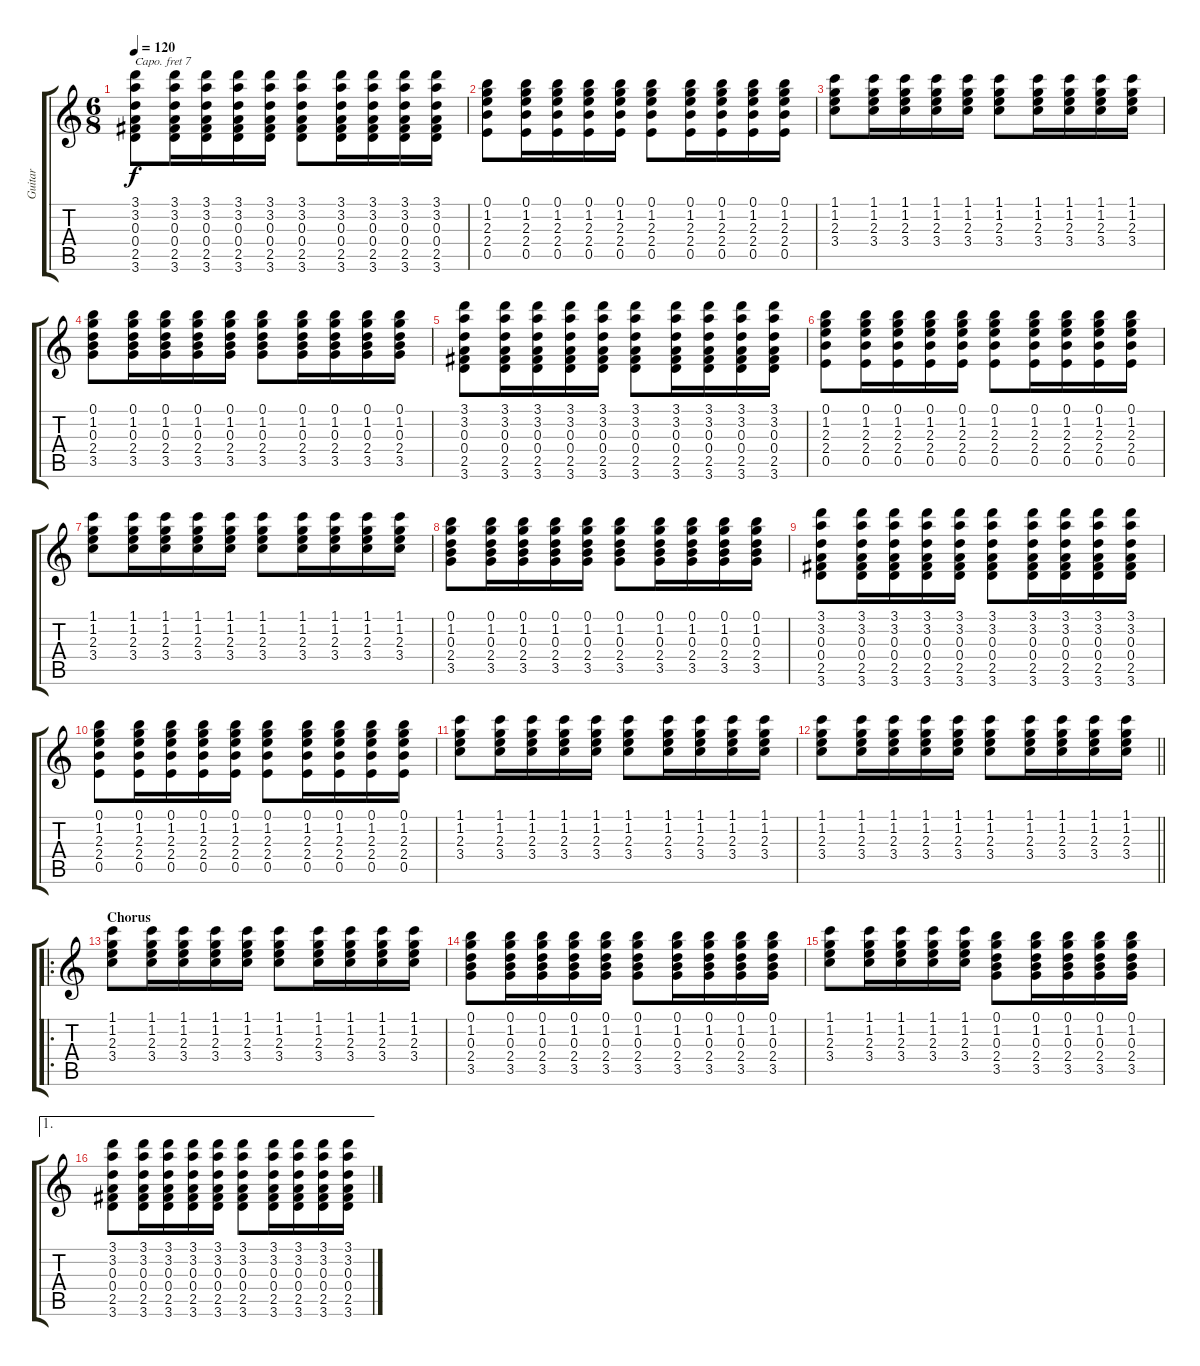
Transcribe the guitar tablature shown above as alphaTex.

\track ("Guitar" "Guitar") {instrument acousticguitarnylon}
\staff {score tabs}
\capo 7
\tuning (E4 B3 G3 D3 A2 E2) {hide}
\ts (6 8)
\tempo 120
\clef g2
\ks c
(3.1 3.2 0.3 0.4 2.5 3.6).8{dy f} (3.1 3.2 0.3 0.4 2.5 3.6).16 (3.1 3.2 0.3 0.4 2.5 3.6).16 (3.1 3.2 0.3 0.4 2.5 3.6).16 (3.1 3.2 0.3 0.4 2.5 3.6).16 (3.1 3.2 0.3 0.4 2.5 3.6).8 (3.1 3.2 0.3 0.4 2.5 3.6).16 (3.1 3.2 0.3 0.4 2.5 3.6).16 (3.1 3.2 0.3 0.4 2.5 3.6).16 (3.1 3.2 0.3 0.4 2.5 3.6).16 |
(0.1 1.2 2.3 2.4 0.5).8 (0.1 1.2 2.3 2.4 0.5).16 (0.1 1.2 2.3 2.4 0.5).16 (0.1 1.2 2.3 2.4 0.5).16 (0.1 1.2 2.3 2.4 0.5).16 (0.1 1.2 2.3 2.4 0.5).8 (0.1 1.2 2.3 2.4 0.5).16 (0.1 1.2 2.3 2.4 0.5).16 (0.1 1.2 2.3 2.4 0.5).16 (0.1 1.2 2.3 2.4 0.5).16 |
(1.1 1.2 2.3 3.4).8 (1.1 1.2 2.3 3.4).16 (1.1 1.2 2.3 3.4).16 (1.1 1.2 2.3 3.4).16 (1.1 1.2 2.3 3.4).16 (1.1 1.2 2.3 3.4).8 (1.1 1.2 2.3 3.4).16 (1.1 1.2 2.3 3.4).16 (1.1 1.2 2.3 3.4).16 (1.1 1.2 2.3 3.4).16 |
(0.1 1.2 0.3 2.4 3.5).8 (0.1 1.2 0.3 2.4 3.5).16 (0.1 1.2 0.3 2.4 3.5).16 (0.1 1.2 0.3 2.4 3.5).16 (0.1 1.2 0.3 2.4 3.5).16 (0.1 1.2 0.3 2.4 3.5).8 (0.1 1.2 0.3 2.4 3.5).16 (0.1 1.2 0.3 2.4 3.5).16 (0.1 1.2 0.3 2.4 3.5).16 (0.1 1.2 0.3 2.4 3.5).16 |
(3.1 3.2 0.3 0.4 2.5 3.6).8 (3.1 3.2 0.3 0.4 2.5 3.6).16 (3.1 3.2 0.3 0.4 2.5 3.6).16 (3.1 3.2 0.3 0.4 2.5 3.6).16 (3.1 3.2 0.3 0.4 2.5 3.6).16 (3.1 3.2 0.3 0.4 2.5 3.6).8 (3.1 3.2 0.3 0.4 2.5 3.6).16 (3.1 3.2 0.3 0.4 2.5 3.6).16 (3.1 3.2 0.3 0.4 2.5 3.6).16 (3.1 3.2 0.3 0.4 2.5 3.6).16 |
(0.1 1.2 2.3 2.4 0.5).8 (0.1 1.2 2.3 2.4 0.5).16 (0.1 1.2 2.3 2.4 0.5).16 (0.1 1.2 2.3 2.4 0.5).16 (0.1 1.2 2.3 2.4 0.5).16 (0.1 1.2 2.3 2.4 0.5).8 (0.1 1.2 2.3 2.4 0.5).16 (0.1 1.2 2.3 2.4 0.5).16 (0.1 1.2 2.3 2.4 0.5).16 (0.1 1.2 2.3 2.4 0.5).16 |
(1.1 1.2 2.3 3.4).8 (1.1 1.2 2.3 3.4).16 (1.1 1.2 2.3 3.4).16 (1.1 1.2 2.3 3.4).16 (1.1 1.2 2.3 3.4).16 (1.1 1.2 2.3 3.4).8 (1.1 1.2 2.3 3.4).16 (1.1 1.2 2.3 3.4).16 (1.1 1.2 2.3 3.4).16 (1.1 1.2 2.3 3.4).16 |
(0.1 1.2 0.3 2.4 3.5).8 (0.1 1.2 0.3 2.4 3.5).16 (0.1 1.2 0.3 2.4 3.5).16 (0.1 1.2 0.3 2.4 3.5).16 (0.1 1.2 0.3 2.4 3.5).16 (0.1 1.2 0.3 2.4 3.5).8 (0.1 1.2 0.3 2.4 3.5).16 (0.1 1.2 0.3 2.4 3.5).16 (0.1 1.2 0.3 2.4 3.5).16 (0.1 1.2 0.3 2.4 3.5).16 |
(3.1 3.2 0.3 0.4 2.5 3.6).8 (3.1 3.2 0.3 0.4 2.5 3.6).16 (3.1 3.2 0.3 0.4 2.5 3.6).16 (3.1 3.2 0.3 0.4 2.5 3.6).16 (3.1 3.2 0.3 0.4 2.5 3.6).16 (3.1 3.2 0.3 0.4 2.5 3.6).8 (3.1 3.2 0.3 0.4 2.5 3.6).16 (3.1 3.2 0.3 0.4 2.5 3.6).16 (3.1 3.2 0.3 0.4 2.5 3.6).16 (3.1 3.2 0.3 0.4 2.5 3.6).16 |
(0.1 1.2 2.3 2.4 0.5).8 (0.1 1.2 2.3 2.4 0.5).16 (0.1 1.2 2.3 2.4 0.5).16 (0.1 1.2 2.3 2.4 0.5).16 (0.1 1.2 2.3 2.4 0.5).16 (0.1 1.2 2.3 2.4 0.5).8 (0.1 1.2 2.3 2.4 0.5).16 (0.1 1.2 2.3 2.4 0.5).16 (0.1 1.2 2.3 2.4 0.5).16 (0.1 1.2 2.3 2.4 0.5).16 |
(1.1 1.2 2.3 3.4).8 (1.1 1.2 2.3 3.4).16 (1.1 1.2 2.3 3.4).16 (1.1 1.2 2.3 3.4).16 (1.1 1.2 2.3 3.4).16 (1.1 1.2 2.3 3.4).8 (1.1 1.2 2.3 3.4).16 (1.1 1.2 2.3 3.4).16 (1.1 1.2 2.3 3.4).16 (1.1 1.2 2.3 3.4).16 |
\barLineRight lightlight
(1.1 1.2 2.3 3.4).8 (1.1 1.2 2.3 3.4).16 (1.1 1.2 2.3 3.4).16 (1.1 1.2 2.3 3.4).16 (1.1 1.2 2.3 3.4).16 (1.1 1.2 2.3 3.4).8 (1.1 1.2 2.3 3.4).16 (1.1 1.2 2.3 3.4).16 (1.1 1.2 2.3 3.4).16 (1.1 1.2 2.3 3.4).16 |
\ro
\section ("" "Chorus")
(1.1 1.2 2.3 3.4).8 (1.1 1.2 2.3 3.4).16 (1.1 1.2 2.3 3.4).16 (1.1 1.2 2.3 3.4).16 (1.1 1.2 2.3 3.4).16 (1.1 1.2 2.3 3.4).8 (1.1 1.2 2.3 3.4).16 (1.1 1.2 2.3 3.4).16 (1.1 1.2 2.3 3.4).16 (1.1 1.2 2.3 3.4).16 |
(0.1 1.2 0.3 2.4 3.5).8 (0.1 1.2 0.3 2.4 3.5).16 (0.1 1.2 0.3 2.4 3.5).16 (0.1 1.2 0.3 2.4 3.5).16 (0.1 1.2 0.3 2.4 3.5).16 (0.1 1.2 0.3 2.4 3.5).8 (0.1 1.2 0.3 2.4 3.5).16 (0.1 1.2 0.3 2.4 3.5).16 (0.1 1.2 0.3 2.4 3.5).16 (0.1 1.2 0.3 2.4 3.5).16 |
(1.1 1.2 2.3 3.4).8 (1.1 1.2 2.3 3.4).16 (1.1 1.2 2.3 3.4).16 (1.1 1.2 2.3 3.4).16 (1.1 1.2 2.3 3.4).16 (0.1 1.2 0.3 2.4 3.5).8 (0.1 1.2 0.3 2.4 3.5).16 (0.1 1.2 0.3 2.4 3.5).16 (0.1 1.2 0.3 2.4 3.5).16 (0.1 1.2 0.3 2.4 3.5).16 |
\ae 1
(3.1 3.2 0.3 0.4 2.5 3.6).8 (3.1 3.2 0.3 0.4 2.5 3.6).16 (3.1 3.2 0.3 0.4 2.5 3.6).16 (3.1 3.2 0.3 0.4 2.5 3.6).16 (3.1 3.2 0.3 0.4 2.5 3.6).16 (3.1 3.2 0.3 0.4 2.5 3.6).8 (3.1 3.2 0.3 0.4 2.5 3.6).16 (3.1 3.2 0.3 0.4 2.5 3.6).16 (3.1 3.2 0.3 0.4 2.5 3.6).16 (3.1 3.2 0.3 0.4 2.5 3.6).16
